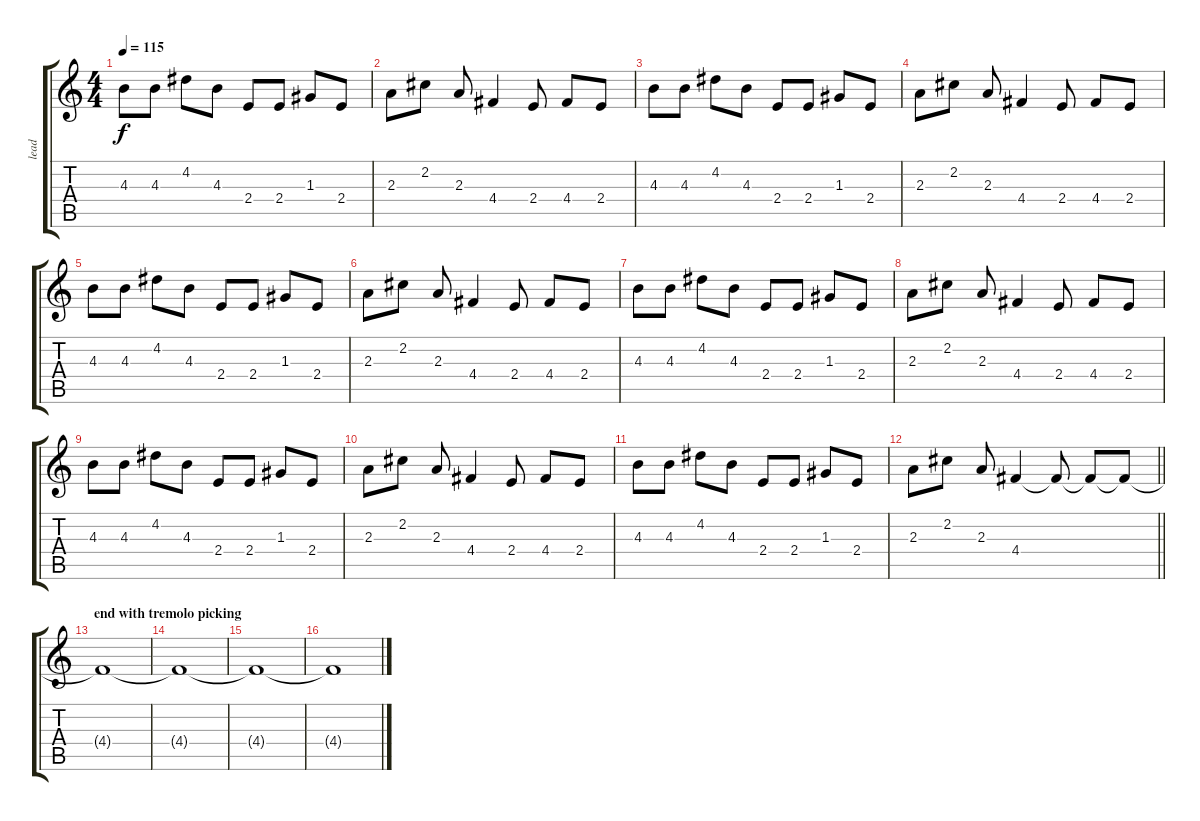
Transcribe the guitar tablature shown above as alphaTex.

\track ("lead" "lead") {instrument distortionguitar}
\staff {score tabs}
\tuning (E4 B3 G3 D3 A2 E2) {hide}
\ts (4 4)
\tempo 115
\clef g2
\ks c
4.3.8{dy f} 4.3.8 4.2.8 4.3.8 2.4.8 2.4.8 1.3.8 2.4.8 |
2.3.8 2.2.8 2.3.8 4.4.4 2.4.8 4.4.8 2.4.8 |
4.3.8 4.3.8 4.2.8 4.3.8 2.4.8 2.4.8 1.3.8 2.4.8 |
2.3.8 2.2.8 2.3.8 4.4.4 2.4.8 4.4.8 2.4.8 |
4.3.8 4.3.8 4.2.8 4.3.8 2.4.8 2.4.8 1.3.8 2.4.8 |
2.3.8 2.2.8 2.3.8 4.4.4 2.4.8 4.4.8 2.4.8 |
4.3.8 4.3.8 4.2.8 4.3.8 2.4.8 2.4.8 1.3.8 2.4.8 |
2.3.8 2.2.8 2.3.8 4.4.4 2.4.8 4.4.8 2.4.8 |
4.3.8 4.3.8 4.2.8 4.3.8 2.4.8 2.4.8 1.3.8 2.4.8 |
2.3.8 2.2.8 2.3.8 4.4.4 2.4.8 4.4.8 2.4.8 |
4.3.8 4.3.8 4.2.8 4.3.8 2.4.8 2.4.8 1.3.8 2.4.8 |
\barLineRight lightlight
2.3.8 2.2.8 2.3.8 4.4.4 4.4{t}.8 4.4{t}.8 4.4{t}.8 |
\section ("" "end with tremolo picking")
4.4{t}.1 |
4.4{t}.1 |
4.4{t}.1 |
4.4{t}.1
